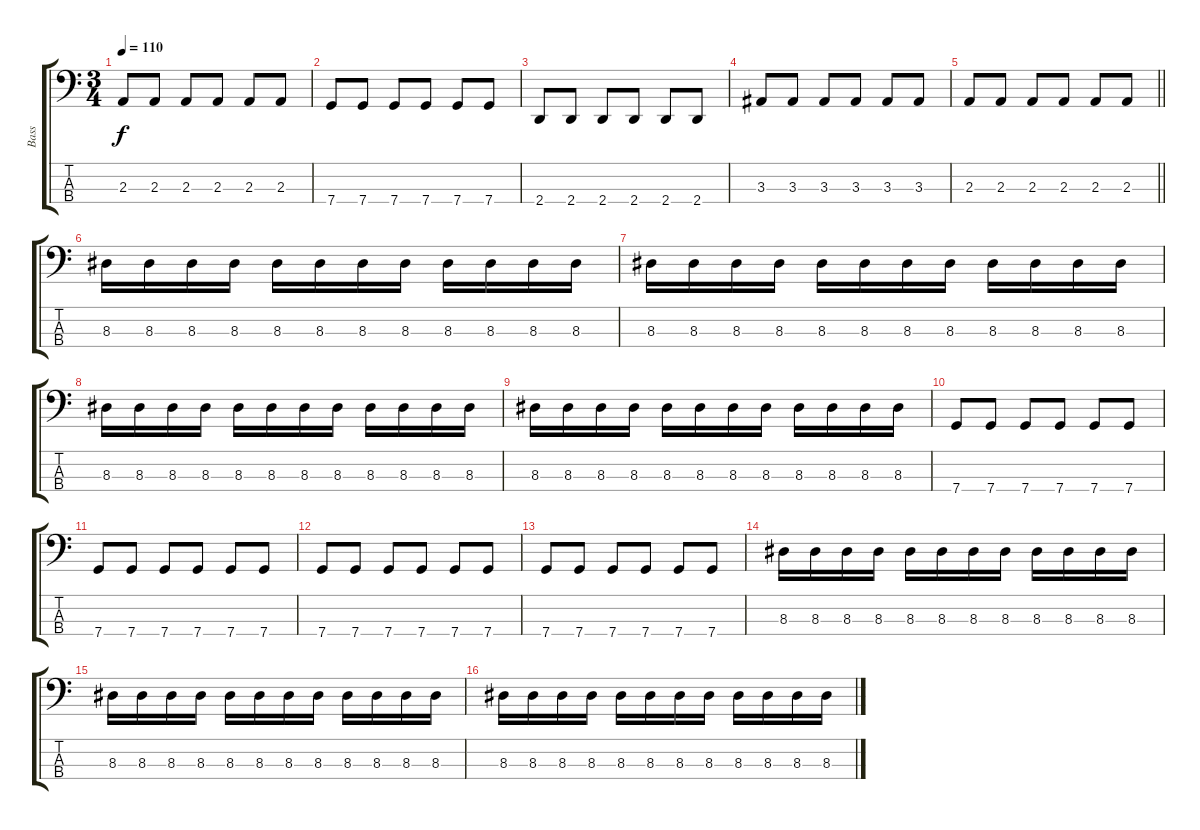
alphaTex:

\track ("Bass" "Bass") {instrument electricbassfinger}
\staff {score tabs}
\tuning (F2 C2 G1 C1) {hide}
\ts (3 4)
\tempo 110
\clef f4
\ks c
2.3.8{dy f} 2.3.8 2.3.8 2.3.8 2.3.8 2.3.8 |
7.4.8 7.4.8 7.4.8 7.4.8 7.4.8 7.4.8 |
2.4.8 2.4.8 2.4.8 2.4.8 2.4.8 2.4.8 |
3.3.8 3.3.8 3.3.8 3.3.8 3.3.8 3.3.8 |
\barLineRight lightlight
2.3.8 2.3.8 2.3.8 2.3.8 2.3.8 2.3.8 |
8.3.16 8.3.16 8.3.16 8.3.16 8.3.16 8.3.16 8.3.16 8.3.16 8.3.16 8.3.16 8.3.16 8.3.16 |
8.3.16 8.3.16 8.3.16 8.3.16 8.3.16 8.3.16 8.3.16 8.3.16 8.3.16 8.3.16 8.3.16 8.3.16 |
8.3.16 8.3.16 8.3.16 8.3.16 8.3.16 8.3.16 8.3.16 8.3.16 8.3.16 8.3.16 8.3.16 8.3.16 |
8.3.16 8.3.16 8.3.16 8.3.16 8.3.16 8.3.16 8.3.16 8.3.16 8.3.16 8.3.16 8.3.16 8.3.16 |
7.4.8 7.4.8 7.4.8 7.4.8 7.4.8 7.4.8 |
7.4.8 7.4.8 7.4.8 7.4.8 7.4.8 7.4.8 |
7.4.8 7.4.8 7.4.8 7.4.8 7.4.8 7.4.8 |
7.4.8 7.4.8 7.4.8 7.4.8 7.4.8 7.4.8 |
8.3.16 8.3.16 8.3.16 8.3.16 8.3.16 8.3.16 8.3.16 8.3.16 8.3.16 8.3.16 8.3.16 8.3.16 |
8.3.16 8.3.16 8.3.16 8.3.16 8.3.16 8.3.16 8.3.16 8.3.16 8.3.16 8.3.16 8.3.16 8.3.16 |
8.3.16 8.3.16 8.3.16 8.3.16 8.3.16 8.3.16 8.3.16 8.3.16 8.3.16 8.3.16 8.3.16 8.3.16
